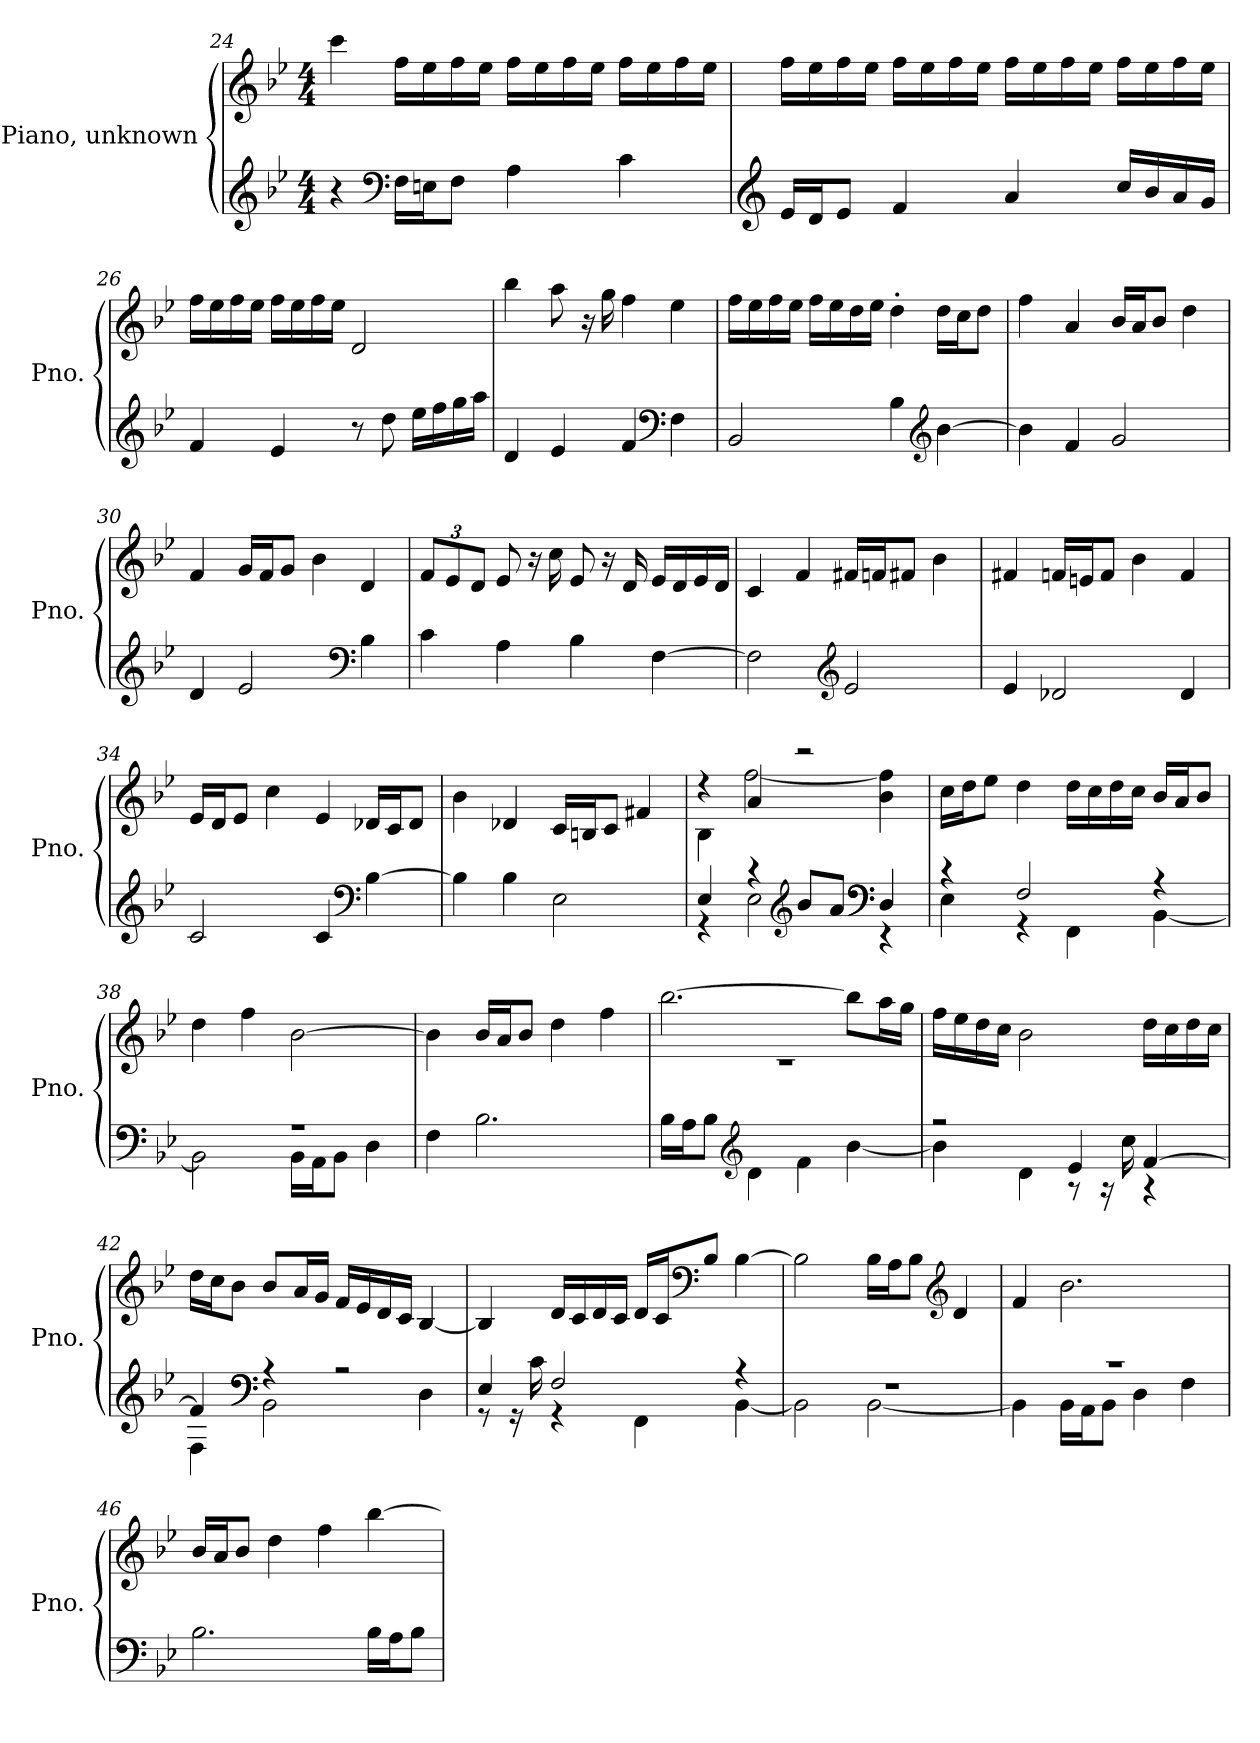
**kern	**kern
*part1	*part1
*staff2	*staff1
*I"Piano, unknown	*
*I'Pno.	*
*clefG2	*clefG2
*k[b-e-]	*k[b-e-]
*M4/4	*M4/4
=24	=24
4r	4ccc\
*clefF4	*
16F\LL	16ff\LL
16En\J	16ee-\
8F\J	16ff\
.	16ee-\JJ
4A\	16ff\LL
.	16ee-\
.	16ff\
.	16ee-\JJ
4c\	16ff\LL
.	16ee-\
.	16ff\
.	16ee-\JJ
!!LO:PB:g=z
=25	=25
*clefG2	*
16e-/LL	16ff\LL
16d/J	16ee-\
8e-/J	16ff\
.	16ee-\JJ
4f/	16ff\LL
.	16ee-\
.	16ff\
.	16ee-\JJ
4a/	16ff\LL
.	16ee-\
.	16ff\
.	16ee-\JJ
16cc/LL	16ff\LL
16b-/	16ee-\
16a/	16ff\
16g/JJ	16ee-\JJ
=26	=26
4f/	16ff\LL
.	16ee-\
.	16ff\
.	16ee-\JJ
4e-/	16ff\LL
.	16ee-\
.	16ff\
.	16ee-\JJ
8r	2d/
8dd\	.
16ee-\LL	.
16ff\	.
16gg\	.
16aa\JJ	.
=27	=27
4d/	4bb-\
4e-/	8aa\
.	16r
.	16gg\
4f/	4ff\
*clefF4	*
4F\	4ee-\
!!LO:LB:g=z
=28	=28
2BB-/	16ff\LL
.	16ee-\
.	16ff\
.	16ee-\JJ
.	16ff\LL
.	16ee-\
.	16dd\
.	16ee-\JJ
4B-\	4dd'\
*clefG2	*
[4b-\	16dd\LL
.	16cc\J
.	8dd\J
=29	=29
4b-\]	4ff\
4f/	4a/
2g/	16b-/LL
.	16a/J
.	8b-/J
.	4dd\
=30	=30
4d/	4f/
2e-/	16g/LL
.	16f/J
.	8g/J
.	4b-\
*clefF4	*
4B-\	4d/
=31	=31
*	*Xbrackettup
4c\	12f/L
.	12e-/
.	12d/J
4A\	8e-/
.	16r
.	16cc\
4B-\	8e-/
.	16r
.	16d/
[4F\	16e-/LL
.	16d/
.	16e-/
.	16d/JJ
!!LO:LB:g=z
=32	=32
2F\]	4c/
.	4f/
*clefG2	*
2e-/	16f#X/LL
.	16fn/J
.	8f#X/J
.	4b-\
=33	=33
4e-/	4f#X/
2d-X/	16fn/LL
.	16en/J
.	8f/J
.	4b-\
4d-/	4f/
=34	=34
2c/	16e-/LL
.	16d/J
.	8e-/J
.	4cc\
4c/	4e-/
*clefF4	*
[4B-\	16d-X/LL
.	16c/J
.	8d-/J
=35	=35
4B-\]	4b-\
4B-\	4d-X/
2E-\	16c/LL
.	16Bn/J
.	8c/J
.	4f#X/
!!LO:LB:g=z
=36	=36
*^	*^
4E-/	4r	4r	4B-\
4r	2E-\	4a/	[2ff\
*clefG2	*	*	*
8b-/L	.	2r	.
8a/J	.	.	.
*clefF4	*	*	*
4D/	4r	.	4b-\ 4ff\]
*	*	*v	*v
=37	=37	=37
4r	4E-\	16cc\LL
.	.	16dd\J
.	.	8ee-\J
2F/	4r	4dd\
.	4FF\	16dd\LL
.	.	16cc\
.	.	16dd\
.	.	16cc\JJ
4r	[4BB-\	16b-/LL
.	.	16a/J
.	.	8b-/J
=38	=38	=38
1r	2BB-\]	4dd\
.	.	4ff\
.	16BB-\LL	[2b-\
.	16AA\J	.
.	8BB-\J	.
.	4D\	.
*v	*v	*
=39	=39
4F\	4b-\]
2.B-\	16b-/LL
.	16a/J
.	8b-/J
.	4dd\
.	4ff\
=40	=40
*^	*
1r	16B-\LL	[2.bb-\
.	16A\J	.
.	8B-\J	.
*clefG2	*	*
.	4d\	.
.	4f\	.
.	[4b-\	8bb-\L]
.	.	16aa\L
.	.	16gg\JJ
!!LO:LB:g=z
=41	=41	=41
2r	4b-\]	16ff\LL
.	.	16ee-\
.	.	16dd\
.	.	16cc\JJ
.	4d\	2b-\
4e-/	8r	.
.	16r	.
.	16cc\	.
[4f/	4r	16dd\LL
.	.	16cc\
.	.	16dd\
.	.	16cc\JJ
=42	=42	=42
4f/]	4F\	16dd\LL
.	.	16cc\J
.	.	8b-\J
*clefF4	*	*
4r	2BB-\	8b-/L
.	.	16a/L
.	.	16g/JJ
2r	.	16f/LL
.	.	16e-/
.	.	16d/
.	.	16c/JJ
.	4D\	[4B-/
=43	=43	=43
4E-/	8r	4B-/]
.	16r	.
.	16c\	.
2F/	4r	16d/LL
.	.	16c/
.	.	16d/
.	.	16c/JJ
.	4FF\	16d/LL
.	.	16c/J
*	*	*clefF4
.	.	8B-/J
4r	[4BB-\	[4B-\
!!LO:LB:g=z
=44	=44	=44
1r	2BB-\]	2B-\]
.	[2BB-\	16B-\LL
.	.	16A\J
.	.	8B-\J
*	*	*clefG2
.	.	4d/
=45	=45	=45
1r	4BB-\]	4f/
.	16BB-\LL	2.b-\
.	16AA\J	.
.	8BB-\J	.
.	4D\	.
.	4F\	.
*v	*v	*
=46	=46
2.B-\	16b-/LL
.	16a/J
.	8b-/J
.	4dd\
.	4ff\
16B-\LL	[4bb-\
16A\J	.
8B-\J	.
=	=
*-	*-
